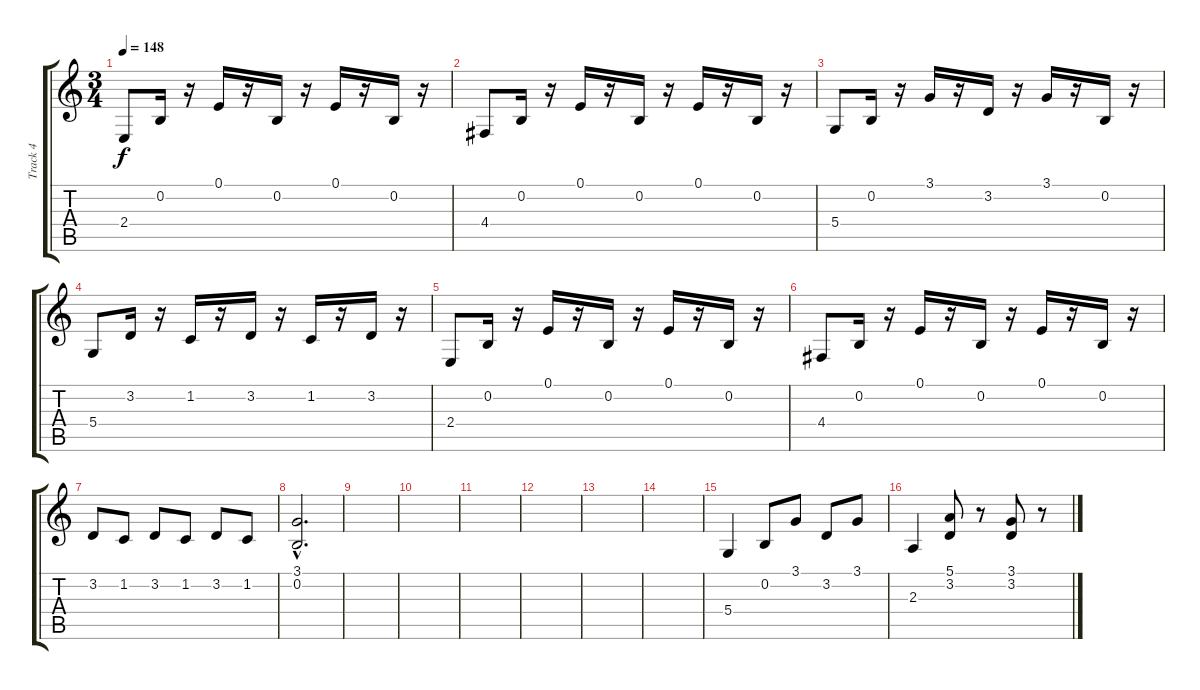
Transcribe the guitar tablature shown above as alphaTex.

\track ("Track 4" "Track 4") {instrument viola}
\staff {score tabs}
\tuning (E4 B3 G3 D3 A2 E2) {hide}
\ts (3 4)
\tempo 148
\clef g2
\ks c
2.4.8{dy f} 0.2.16 r.16 0.1.16 r.16 0.2.16 r.16 0.1.16 r.16 0.2.16 r.16 |
4.4.8 0.2.16 r.16 0.1.16 r.16 0.2.16 r.16 0.1.16 r.16 0.2.16 r.16 |
5.4.8 0.2.16 r.16 3.1.16 r.16 3.2.16 r.16 3.1.16 r.16 0.2.16 r.16 |
5.4.8 3.2.16 r.16 1.2.16 r.16 3.2.16 r.16 1.2.16 r.16 3.2.16 r.16 |
2.4.8 0.2.16 r.16 0.1.16 r.16 0.2.16 r.16 0.1.16 r.16 0.2.16 r.16 |
4.4.8 0.2.16 r.16 0.1.16 r.16 0.2.16 r.16 0.1.16 r.16 0.2.16 r.16 |
3.2.8 1.2.8 3.2.8 1.2.8 3.2.8 1.2.8 |
(3.1{hac} 0.2{hac}).2{d} |
|
|
|
|
|
|
5.4.4 0.2.8 3.1.8 3.2.8 3.1.8 |
2.3.4 (5.1 3.2).8 r.8 (3.1 3.2).8 r.8
